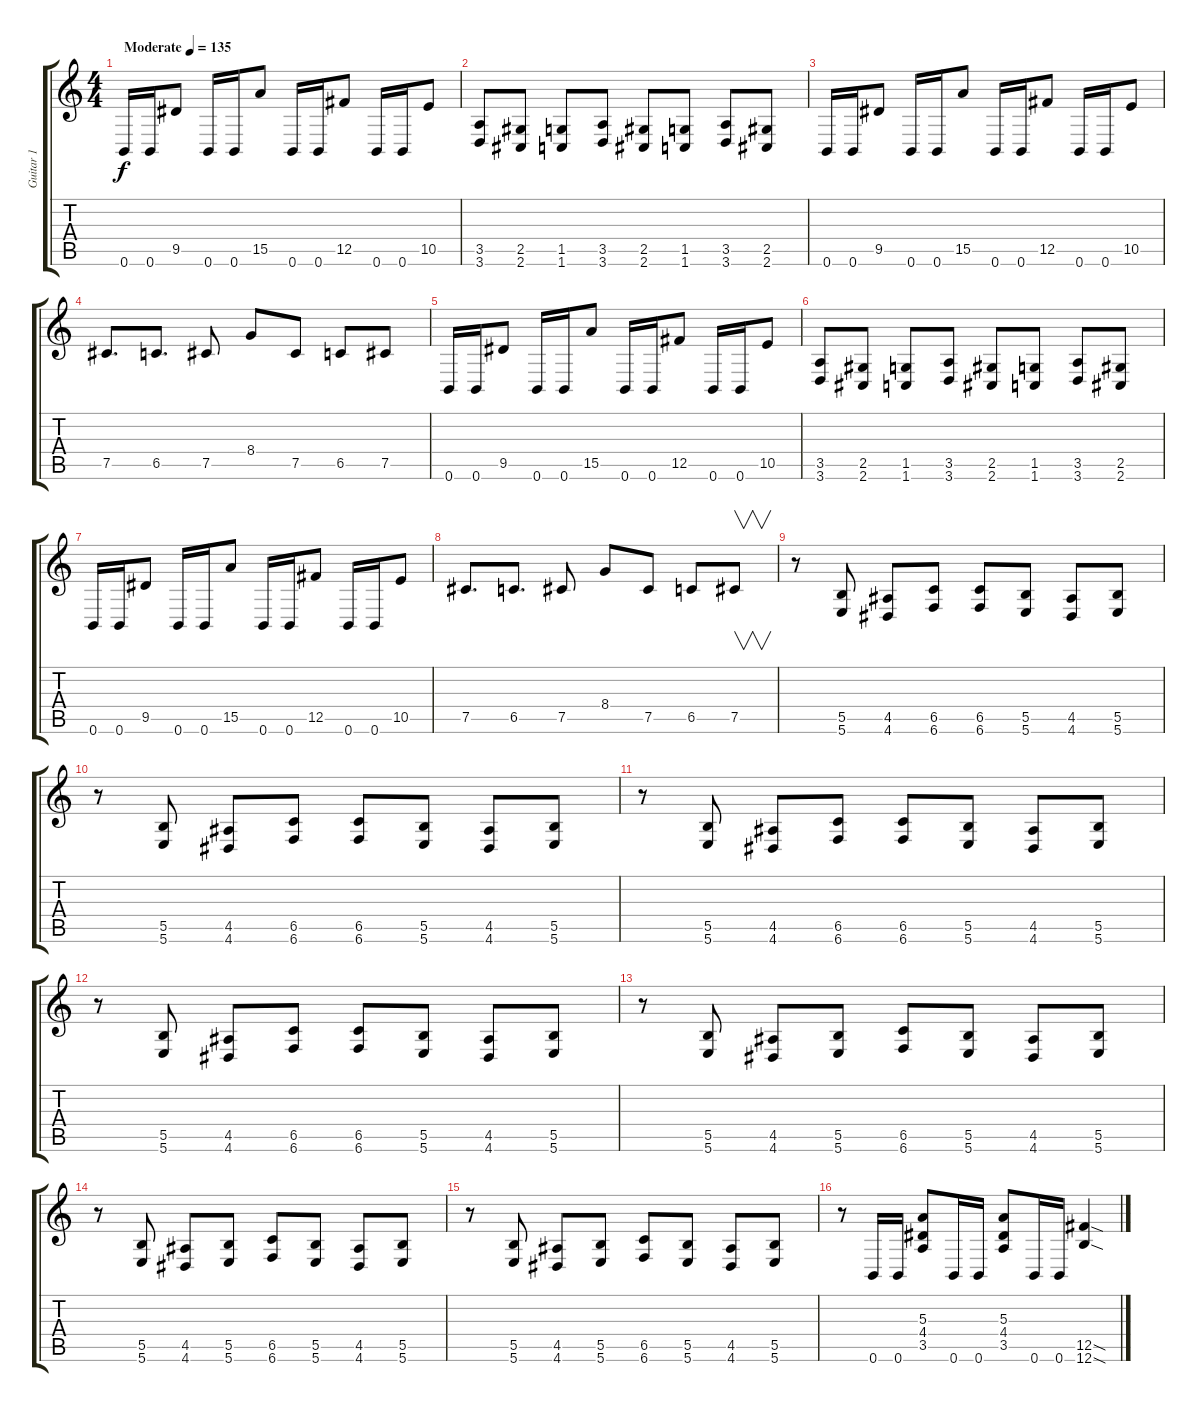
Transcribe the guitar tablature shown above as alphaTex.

\track ("Guitar 1" "Guitar 1") {instrument distortionguitar}
\staff {score tabs}
\tuning (Db4 Ab3 E3 B2 Gb2 B1) {hide}
\ts (4 4)
\tempo (135 "Moderate")
\clef g2
\ks c
0.6.16{dy f instrument distortionguitar} 0.6.16 9.5.8 0.6.16 0.6.16 15.5.8 0.6.16 0.6.16 12.5.8 0.6.16 0.6.16 10.5.8 |
(3.5 3.6).8 (2.5 2.6).8 (1.5 1.6).8 (3.5 3.6).8 (2.5 2.6).8 (1.5 1.6).8 (3.5 3.6).8 (2.5 2.6).8 |
0.6.16 0.6.16 9.5.8 0.6.16 0.6.16 15.5.8 0.6.16 0.6.16 12.5.8 0.6.16 0.6.16 10.5.8 |
7.5.8{d} 6.5.8{d} 7.5.8 8.4.8 7.5.8 6.5.8 7.5.8 |
0.6.16 0.6.16 9.5.8 0.6.16 0.6.16 15.5.8 0.6.16 0.6.16 12.5.8 0.6.16 0.6.16 10.5.8 |
(3.5 3.6).8 (2.5 2.6).8 (1.5 1.6).8 (3.5 3.6).8 (2.5 2.6).8 (1.5 1.6).8 (3.5 3.6).8 (2.5 2.6).8 |
0.6.16 0.6.16 9.5.8 0.6.16 0.6.16 15.5.8 0.6.16 0.6.16 12.5.8 0.6.16 0.6.16 10.5.8 |
7.5.8{d} 6.5.8{d} 7.5.8 8.4.8 7.5.8 6.5.8 7.5.8{v} |
r.8 (5.5 5.6).8 (4.5 4.6).8 (6.5 6.6).8 (6.5 6.6).8 (5.5 5.6).8 (4.5 4.6).8 (5.5 5.6).8 |
r.8 (5.5 5.6).8 (4.5 4.6).8 (6.5 6.6).8 (6.5 6.6).8 (5.5 5.6).8 (4.5 4.6).8 (5.5 5.6).8 |
r.8 (5.5 5.6).8 (4.5 4.6).8 (6.5 6.6).8 (6.5 6.6).8 (5.5 5.6).8 (4.5 4.6).8 (5.5 5.6).8 |
r.8 (5.5 5.6).8 (4.5 4.6).8 (6.5 6.6).8 (6.5 6.6).8 (5.5 5.6).8 (4.5 4.6).8 (5.5 5.6).8 |
r.8 (5.5 5.6).8 (4.5 4.6).8 (5.5 5.6).8 (6.5 6.6).8 (5.5 5.6).8 (4.5 4.6).8 (5.5 5.6).8 |
r.8 (5.5 5.6).8 (4.5 4.6).8 (5.5 5.6).8 (6.5 6.6).8 (5.5 5.6).8 (4.5 4.6).8 (5.5 5.6).8 |
r.8 (5.5 5.6).8 (4.5 4.6).8 (5.5 5.6).8 (6.5 6.6).8 (5.5 5.6).8 (4.5 4.6).8 (5.5 5.6).8 |
r.8 0.6.16 0.6.16 (5.3 4.4 3.5).8 0.6.16 0.6.16 (5.3 4.4 3.5).8 0.6.16 0.6.16 (12.5{sod} 12.6{sod}).4
